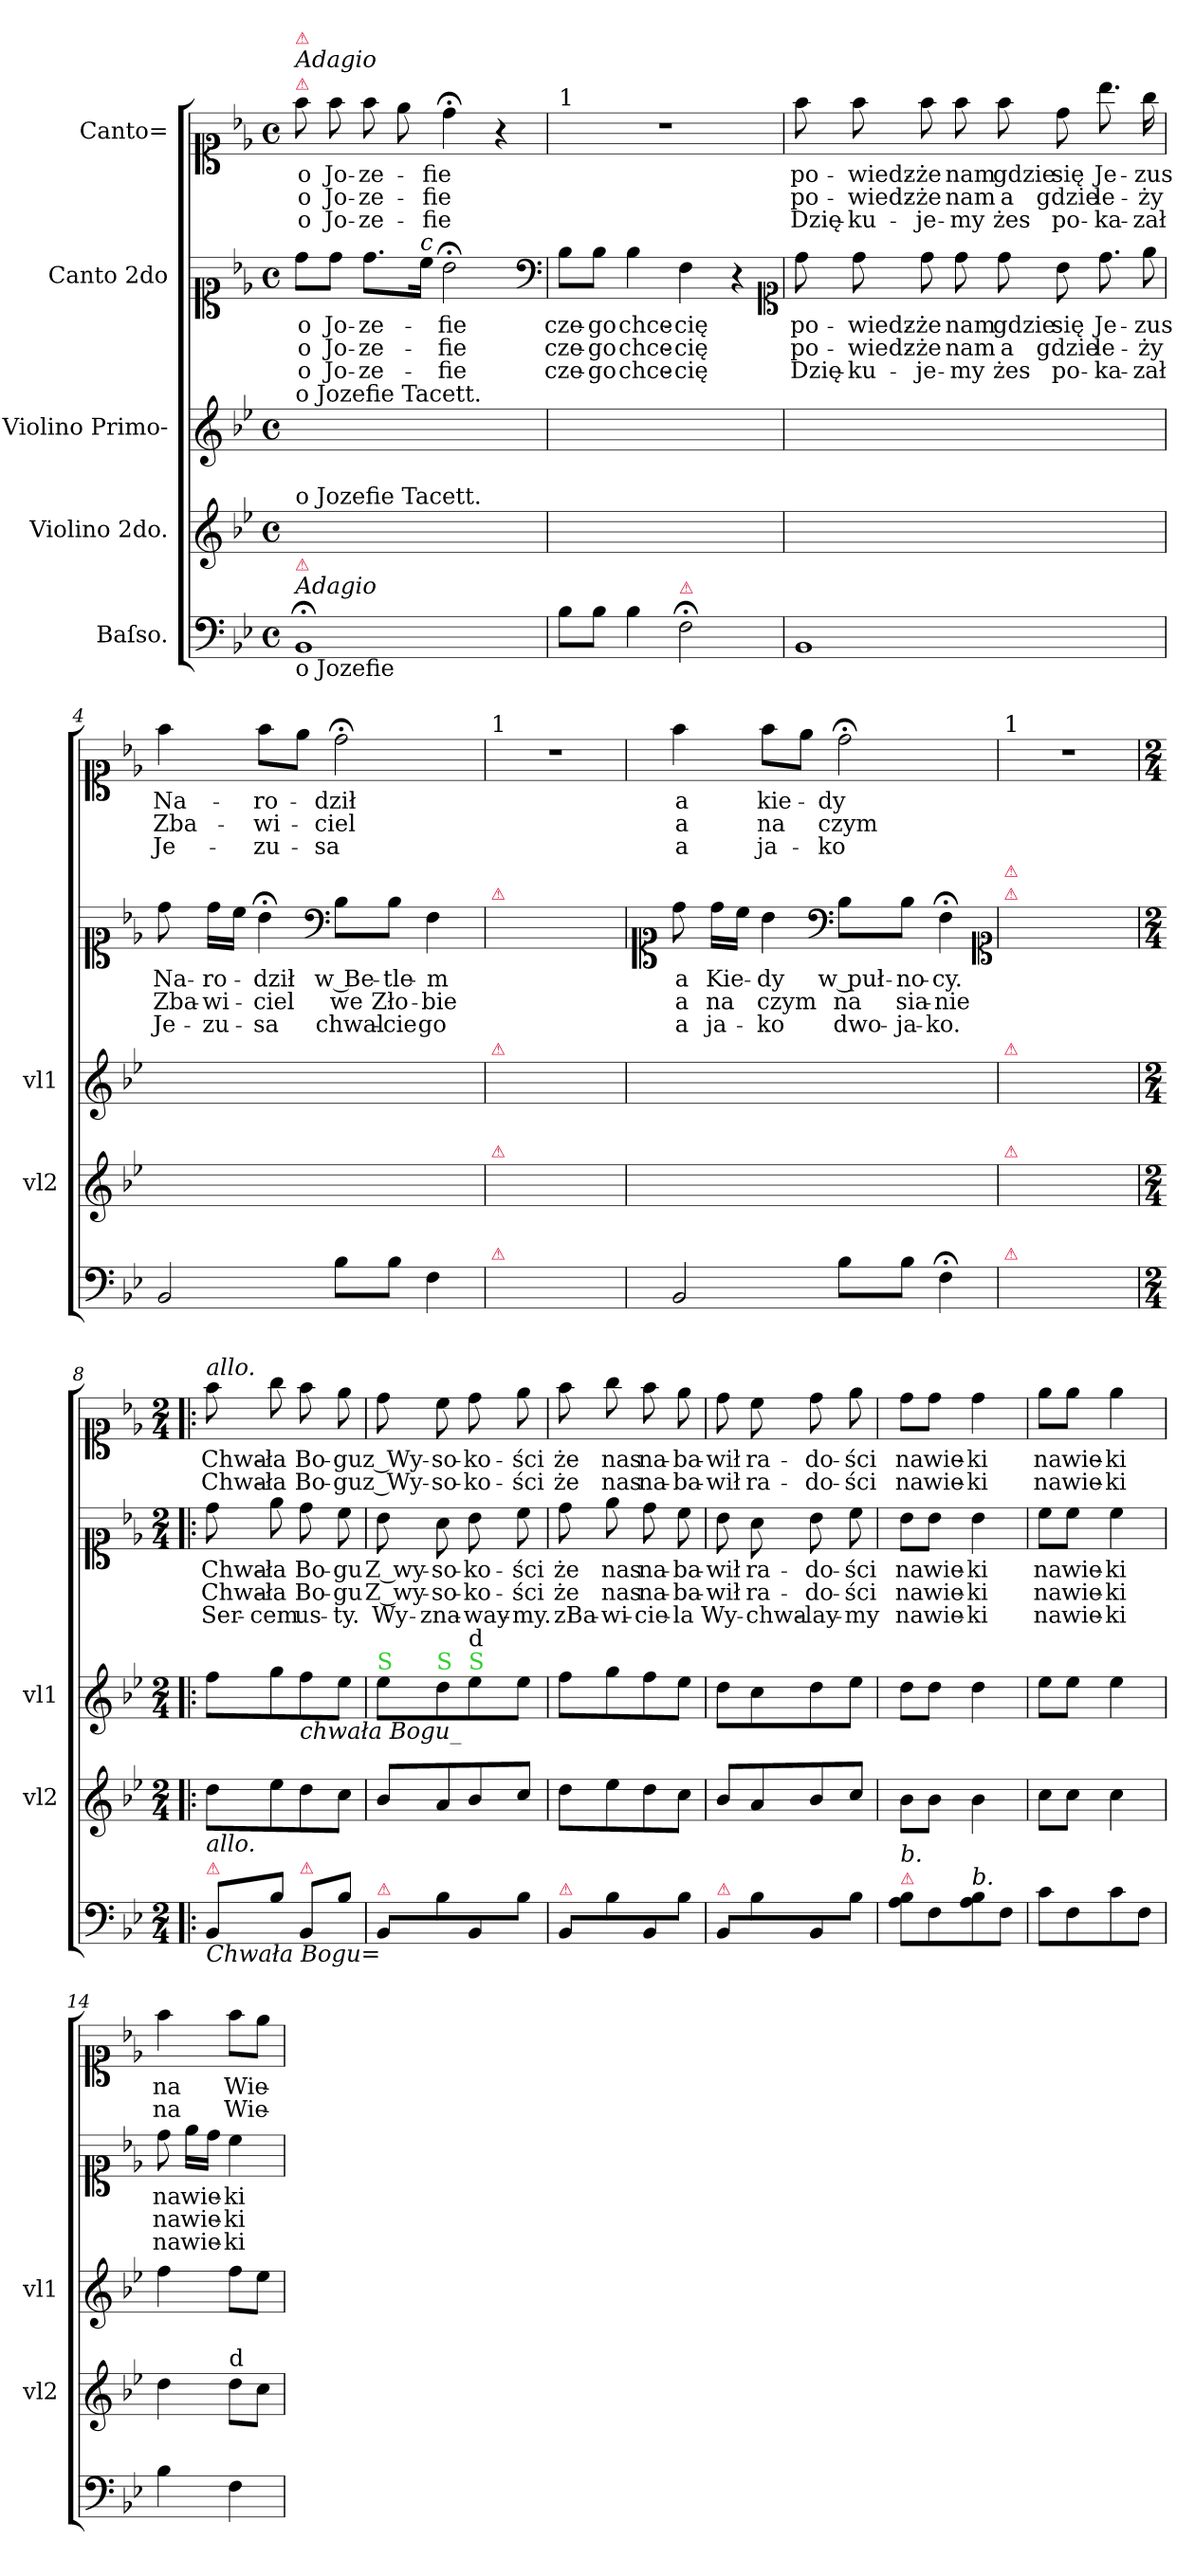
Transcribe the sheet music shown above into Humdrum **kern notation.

**kern	**kern	**kern	**kern	**text	**text	**text	**kern	**text	**text	**text
*part5	*part4	*part3	*part2	*part2	*part2	*part2	*part1	*part1	*part1	*part1
*staff5	*staff4	*staff3	*staff2	*staff2	*staff2	*staff2	*staff1	*staff1	*staff1	*staff1
*I"Baſso.	*I"Violino 2do.	*I"Violino Primo-	*I"Canto 2do	*	*	*	*I"Canto=	*	*	*
*	*I'vl2	*I'vl1	*	*	*	*	*	*	*	*
*clefF4	*clefG2	*clefG2	*clefC1	*	*	*	*clefC1	*	*	*
*k[b-e-]	*k[b-e-]	*k[b-e-]	*k[b-e-]	*	*	*	*k[b-e-]	*	*	*
*B-:	*B-:	*B-:	*B-:	*	*	*	*B-:	*	*	*
*M4/4	*M4/4	*M4/4	*M4/4	*	*	*	*M4/4	*	*	*
*met(c)	*met(c)	*met(c)	*met(c)	*	*	*	*met(c)	*	*	*
=1	=1	=1	=1	=1	=1	=1	=1	=1	=1	=1
!	!	!	!	!	!	!	!LO:TX:a:color=crimson:t=⚠	!	!	!
!	!	!	!	!	!	!	!LO:TX:a:i:t=Adagio	!	!	!
!	!	!	!	!	!	!	!LO:TX:a:color=crimson:t=⚠	!	!	!
!	!	!LO:TX:a:t=o Jozefie Tacett.	!	!	!	!	!	!	!	!
!	!LO:TX:a:t=o Jozefie Tacett.	!	!	!	!	!	!	!	!	!
!LO:TX:a:i:t=Adagio	!	!	!	!	!	!	!	!	!	!
!LO:TX:b:t=o Jozefie	!	!	!	!	!	!	!	!	!	!
!LO:TX:a:color=crimson:t=⚠	!	!	!	!	!	!	!	!	!	!
!	!	!	!	!	!LO:LY:i	!LO:LY:i	!	!	!LO:LY:i	!LO:LY:i
1BB-;</	1ryy	1ryy	8dd\L	o	o	o	8ff\	o	o	o
!	!	!	!	!	!LO:LY:i	!LO:LY:i	!	!	!LO:LY:i	!LO:LY:i
.	.	.	8dd\J	Jo-	Jo-	Jo-	8ff\	Jo-	Jo-	Jo-
!	!	!	!	!	!LO:LY:i	!LO:LY:i	!	!	!LO:LY:i	!LO:LY:i
.	.	.	8.dd\L	-ze-	-ze-	-ze-	8ff\	-ze-	-ze-	-ze-
.	.	.	.	.	.	.	8ee-\	.	.	.
!	!	!	!LO:TX:a:i:t=c	!	!	!	!	!	!	!
.	.	.	16cc\Jk	.	.	.	.	.	.	.
!	!	!	!	!	!LO:LY:i	!LO:LY:i	!	!	!LO:LY:i	!LO:LY:i
.	.	.	2b-;<\	-fie	-fie	-fie	4dd;<\	-fie	-fie	-fie
.	.	.	.	.	.	.	4r	.	.	.
*	*	*	*clefF4	*	*	*	*	*	*	*
=2	=2	=2	=2	=2	=2	=2	=2	=2	=2	=2
!	!	!	!	!	!	!	!LO:TX:a:t=1	!	!	!
!	!	!	!	!	!LO:LY:i	!LO:LY:i	!	!	!	!
8B-\L	1ryy	1ryy	8B-\L	cze-	cze-	cze-	1r	.	.	.
!	!	!	!	!	!LO:LY:i	!LO:LY:i	!	!	!	!
8B-\J	.	.	8B-\J	-go	-go	-go	.	.	.	.
!	!	!	!	!	!LO:LY:i	!LO:LY:i	!	!	!	!
4B-\	.	.	4B-\	chce-	chce-	chce-	.	.	.	.
!LO:TX:a:color=crimson:t=⚠	!	!	!	!	!	!	!	!	!	!
!	!	!	!	!	!LO:LY:i	!LO:LY:i	!	!	!	!
2F;<\	.	.	4F\	-cię	-cię	-cię	.	.	.	.
.	.	.	4r	.	.	.	.	.	.	.
*	*	*	*clefC1	*	*	*	*	*	*	*
=3	=3	=3	=3	=3	=3	=3	=3	=3	=3	=3
1BB-/	1ryy	1ryy	8dd\	po-	po-	Dzię-	8ff\	po-	po-	Dzię-
.	.	.	8dd\	-wiedz-	-wiedz-	-ku-	8ff\	-wiedz-	-wiedz-	-ku-
.	.	.	8dd\	-że	-że	-je-	8ff\	-że	-że	-je-
.	.	.	8dd\	nam	nam	-my	8ff\	nam	nam	-my
.	.	.	8dd\	gdzie	a	żes	8ff\	gdzie	a	żes
.	.	.	8b-\	się	gdzie	po-	8dd\	się	gdzie	po-
.	.	.	8.dd\	Je-	le-	-ka-	8.bb-\	Je-	le-	-ka-
!	!	!	!LO:N:vis=8	!	!	!	!	!	!	!
.	.	.	16ee-\	-zus	-ży	-zał	16gg\	-zus	-ży	-zał
=4	=4	=4	=4	=4	=4	=4	=4	=4	=4	=4
2BB-/	1ryy	1ryy	8dd\	Na-	Zba-	Je-	4ff\	Na-	Zba-	Je-
.	.	.	16dd\LL	-ro-	-wi-	-zu-	.	.	.	.
.	.	.	16cc\JJ	.	.	.	.	.	.	.
.	.	.	4b-;<\	-dził	-ciel	-sa	8ff\L	-ro-	-wi-	-zu-
.	.	.	.	.	.	.	8ee-\J	.	.	.
*	*	*	*clefF4	*	*	*	*	*	*	*
8B-\L	.	.	8B-\L	w Be-	we	chwal-	2dd;<\	-dził	-ciel	-sa
8B-\J	.	.	8B-\J	-tle-	Zło-	-cie	.	.	.	.
4F\	.	.	4F\	-m	-bie	go	.	.	.	.
=5	=5	=5	=5	=5	=5	=5	=5	=5	=5	=5
!	!	!	!	!	!	!	!LO:TX:a:t=1	!	!	!
!	!	!	!LO:TX:a:color=crimson:t=⚠	!	!	!	!	!	!	!
!	!	!LO:TX:a:color=crimson:t=⚠	!	!	!	!	!	!	!	!
!	!LO:TX:a:color=crimson:t=⚠	!	!	!	!	!	!	!	!	!
!LO:TX:a:color=crimson:t=⚠	!	!	!	!	!	!	!	!	!	!
1ryy	1ryy	1ryy	1ryy	.	.	.	1r	.	.	.
=6	=6	=6	=6	=6	=6	=6	=6	=6	=6	=6
*	*	*	*clefC1	*	*	*	*	*	*	*
2BB-/	1ryy	1ryy	8dd\	a	a	a	4ff\	a	a	a
.	.	.	16dd\LL	Kie-	na	ja-	.	.	.	.
.	.	.	16cc\JJ	.	.	.	.	.	.	.
.	.	.	4b-\	-dy	czym	-ko	8ff\L	kie-	na	ja-
.	.	.	.	.	.	.	8ee-\J	.	.	.
*	*	*	*clefF4	*	*	*	*	*	*	*
8B-\L	.	.	8B-\L	w puł-	na	dwo-	2dd;<\	-dy	czym	-ko
8B-\J	.	.	8B-\J	-no-	sia-	-ja-	.	.	.	.
4F;<\	.	.	4F;<\	-cy.	-nie	-ko.	.	.	.	.
*	*	*	*clefC1	*	*	*	*	*	*	*
=7	=7	=7	=7	=7	=7	=7	=7	=7	=7	=7
!	!	!	!	!	!	!	!LO:TX:a:t=1	!	!	!
!	!	!	!LO:TX:a:color=crimson:t=⚠	!	!	!	!	!	!	!
!	!	!	!LO:TX:a:color=crimson:t=⚠	!	!	!	!	!	!	!
!	!	!LO:TX:a:color=crimson:t=⚠	!	!	!	!	!	!	!	!
!	!LO:TX:a:color=crimson:t=⚠	!	!	!	!	!	!	!	!	!
!LO:TX:a:color=crimson:t=⚠	!	!	!	!	!	!	!	!	!	!
1ryy	1ryy	1ryy	1ryy	.	.	.	1r	.	.	.
=8!|:	=8!|:	=8!|:	=8!|:	=8!|:	=8!|:	=8!|:	=8!|:	=8!|:	=8!|:	=8!|:
*M2/4	*M2/4	*M2/4	*M2/4	*	*	*	*M2/4	*	*	*
!	!	!	!	!	!	!	!LO:TX:a:i:t=allo.	!	!	!
!LO:TX:a:color=crimson:t=⚠	!	!	!	!	!	!	!	!	!	!
!LO:TX:a:i:t=allo.	!	!	!	!	!	!	!	!	!	!
!LO:TX:b:i:t=Chwała Bogu=	!	!	!	!	!	!	!	!	!	!
!	!	!	!	!	!LO:LY:i	!	!	!	!LO:LY:i	!
8BB-/L	8dd\L	8ff\L	8dd\	Chwa-	Chwa-	Ser-	8ff\	Chwa-	Chwa-	.
!	!	!	!	!	!LO:LY:i	!	!	!	!LO:LY:i	!
8B-\J	8ee-\	8gg\	8ee-\	-ła	-ła	-cem	8gg\	-ła	-ła	.
!	!	!LO:TX:b:i:t=chwała Bogu_	!	!	!	!	!	!	!	!
!LO:TX:a:color=crimson:t=⚠	!	!	!	!	!	!	!	!	!	!
!	!	!	!	!	!LO:LY:i	!	!	!	!LO:LY:i	!
8BB-/L	8dd\	8ff\	8dd\	Bo-	Bo-	us-	8ff\	Bo-	Bo-	.
!	!	!	!	!	!LO:LY:i	!	!	!	!LO:LY:i	!
8B-\J	8cc\J	8ee-\J	8cc\	-gu	-gu	-ty.	8ee-\	-gu	-gu	.
=9	=9	=9	=9	=9	=9	=9	=9	=9	=9	=9
!	!	!LO:TX:a:color=limegreen:t=S	!	!	!	!	!	!	!	!
!LO:TX:a:color=crimson:t=⚠	!	!	!	!	!	!	!	!	!	!
!	!	!	!	!	!LO:LY:i	!	!	!	!LO:LY:i	!
8BB-/L	8b-/L	8ee-\L	8b-\	Z wy-	Z wy-	Wy-	8dd\	z Wy-	z Wy-	.
!	!	!LO:TX:a:color=limegreen:t=S	!	!	!	!	!	!	!	!
!	!	!	!	!	!LO:LY:i	!	!	!	!LO:LY:i	!
8B-\	8a/	8dd\	8a\	-so-	-so-	-zna-	8cc\	-so-	-so-	.
!	!	!LO:TX:a:color=limegreen:t=S	!	!	!	!	!	!	!	!
!	!	!LO:TX:a:t=d	!	!	!	!	!	!	!	!
!	!	!	!	!	!LO:LY:i	!	!	!	!LO:LY:i	!
8BB-/	8b-/	8ee-\	8b-\	-ko-	-ko-	-way-	8dd\	-ko-	-ko-	.
!	!	!	!	!	!LO:LY:i	!	!	!	!LO:LY:i	!
8B-\J	8cc/J	8ee-\J	8cc\	-ści	-ści	-my.	8ee-\	-ści	-ści	.
=10	=10	=10	=10	=10	=10	=10	=10	=10	=10	=10
!LO:TX:a:color=crimson:t=⚠	!	!	!	!	!	!	!	!	!	!
!	!	!	!	!	!LO:LY:i	!	!	!	!LO:LY:i	!
8BB-/L	8dd\L	8ff\L	8dd\	że	że	zBa-	8ff\	że	że	.
!	!	!	!	!	!LO:LY:i	!	!	!	!LO:LY:i	!
8B-\	8ee-\	8gg\	8ee-\	nas	nas	-wi-	8gg\	nas	nas	.
!	!	!	!	!	!LO:LY:i	!	!	!	!LO:LY:i	!
8BB-/	8dd\	8ff\	8dd\	na-	na-	-cie-	8ff\	na-	na-	.
!	!	!	!	!	!LO:LY:i	!	!	!	!LO:LY:i	!
8B-\J	8cc\J	8ee-\J	8cc\	-ba-	-ba-	-la	8ee-\	-ba-	-ba-	.
=11	=11	=11	=11	=11	=11	=11	=11	=11	=11	=11
!LO:TX:a:color=crimson:t=⚠	!	!	!	!	!	!	!	!	!	!
!	!	!	!	!	!LO:LY:i	!	!	!	!LO:LY:i	!
8BB-/L	8b-/L	8dd\L	8b-\	-wił	-wił	Wy-	8dd\	-wił	-wił	.
!	!	!	!	!	!LO:LY:i	!	!	!	!LO:LY:i	!
8B-\	8a/	8cc\	8a\	ra-	ra-	-chwa-	8cc\	ra-	ra-	.
!	!	!	!	!	!LO:LY:i	!	!	!	!LO:LY:i	!
8BB-/	8b-/	8dd\	8b-\	-do-	-do-	-lay-	8dd\	-do-	-do-	.
!	!	!	!	!	!LO:LY:i	!	!	!	!LO:LY:i	!
8B-\J	8cc/J	8ee-\J	8cc\	-ści	-ści	-my	8ee-\	-ści	-ści	.
=12	=12	=12	=12	=12	=12	=12	=12	=12	=12	=12
!LO:TX:a:color=crimson:t=⚠	!	!	!	!	!	!	!	!	!	!
!LO:TX:a:i:t=b.	!	!	!	!	!	!	!	!	!	!
!	!	!	!	!	!LO:LY:i	!	!	!	!LO:LY:i	!
8A\ 8B-\L	8b-\L	8dd\L	8b-\L	na	na	na	8dd\L	na	na	.
!	!	!	!	!	!LO:LY:i	!	!	!	!LO:LY:i	!
8F\	8b-\J	8dd\J	8b-\J	wie-	wie-	wie-	8dd\J	wie-	wie-	.
!LO:TX:a:i:t=b.	!	!	!	!	!	!	!	!	!	!
!	!	!	!	!	!LO:LY:i	!	!	!	!LO:LY:i	!
8A\ 8B-\	4b-\	4dd\	4b-\	-ki	-ki	-ki	4dd\	-ki	-ki	.
8F\J	.	.	.	.	.	.	.	.	.	.
=13	=13	=13	=13	=13	=13	=13	=13	=13	=13	=13
!	!	!	!	!LO:LY:i	!LO:LY:i	!LO:LY:i	!	!LO:LY:i	!LO:LY:i	!
8c\L	8cc\L	8ee-\L	8cc\L	na	na	na	8ee-\L	na	na	.
!	!	!	!	!LO:LY:i	!LO:LY:i	!LO:LY:i	!	!LO:LY:i	!LO:LY:i	!
8F\	8cc\J	8ee-\J	8cc\J	wie-	wie-	wie-	8ee-\J	wie-	wie-	.
!	!	!	!	!LO:LY:i	!LO:LY:i	!LO:LY:i	!	!LO:LY:i	!LO:LY:i	!
8c\	4cc\	4ee-\	4cc\	-ki	-ki	-ki	4ee-\	-ki	-ki	.
8F\J	.	.	.	.	.	.	.	.	.	.
=14	=14	=14	=14	=14	=14	=14	=14	=14	=14	=14
!	!	!	!	!	!LO:LY:i	!	!	!	!LO:LY:i	!
4B-\	4dd\	4ff\	8dd\	na	na	na	4ff\	na	na	.
!	!	!	!	!	!LO:LY:i	!	!	!	!	!
.	.	.	16ee-\LL	wie-	wie-	wie-	.	.	.	.
.	.	.	16dd\JJ	.	.	.	.	.	.	.
!	!LO:TX:a:t=d	!	!	!	!	!	!	!	!	!
!	!	!	!	!	!LO:LY:i	!	!	!	!LO:LY:i	!
4F\	8dd\L	8ff\L	4cc\	-ki	-ki	-ki	8ff\L	Wie-	Wie-	.
.	8cc\J	8ee-\J	.	.	.	.	8ee-\J	.	.	.
=	=	=	=	=	=	=	=	=	=	=
*-	*-	*-	*-	*-	*-	*-	*-	*-	*-	*-
